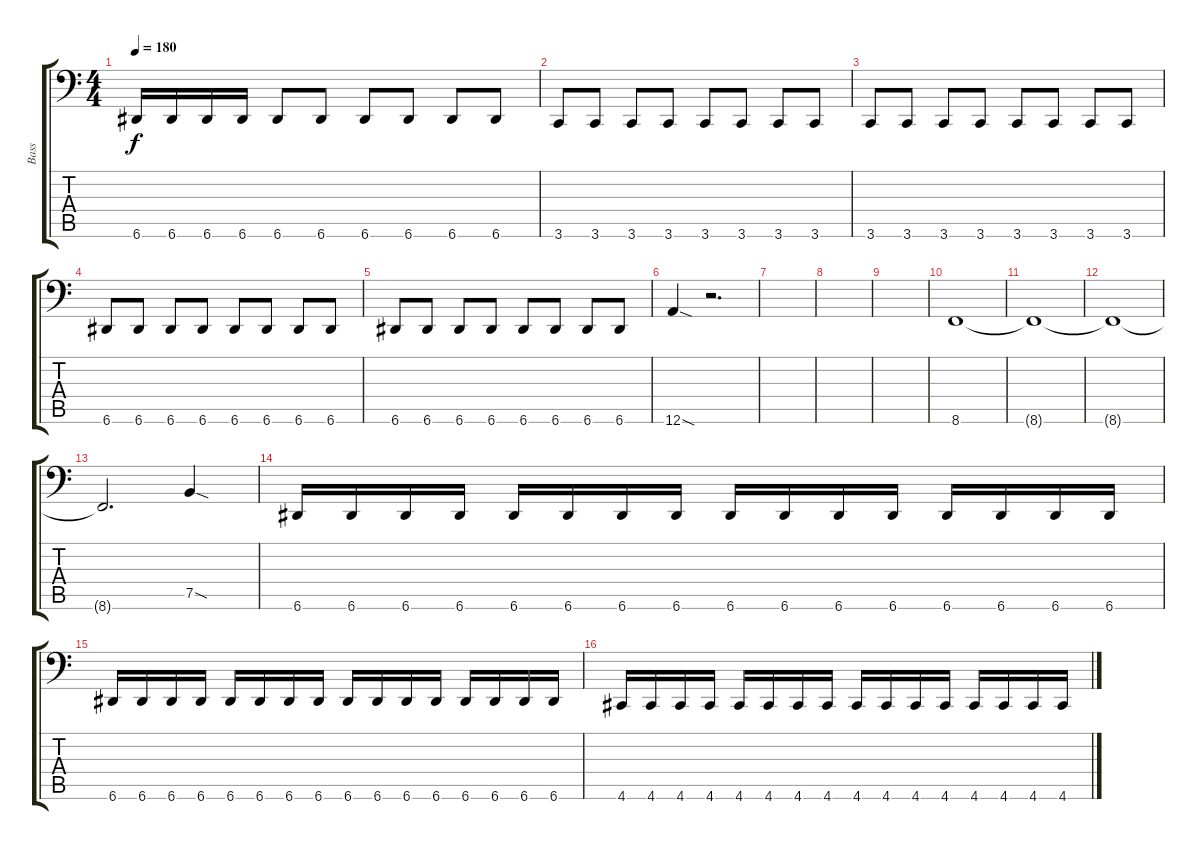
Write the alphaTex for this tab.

\track ("Bass" "Bass") {instrument electricbasspick}
\staff {score tabs}
\tuning (C3 G2 D2 A1 E1 A0) {hide}
\ts (4 4)
\tempo 180
\clef f4
\ks c
6.6.16{dy f} 6.6.16 6.6.16 6.6.16 6.6.8 6.6.8 6.6.8 6.6.8 6.6.8 6.6.8 |
3.6.8 3.6.8 3.6.8 3.6.8 3.6.8 3.6.8 3.6.8 3.6.8 |
3.6.8 3.6.8 3.6.8 3.6.8 3.6.8 3.6.8 3.6.8 3.6.8 |
6.6.8 6.6.8 6.6.8 6.6.8 6.6.8 6.6.8 6.6.8 6.6.8 |
6.6.8 6.6.8 6.6.8 6.6.8 6.6.8 6.6.8 6.6.8 6.6.8 |
12.6{sod}.4 r.2{d} |
|
|
|
8.6.1 |
8.6{t}.1 |
8.6{t}.1 |
8.6{t}.2{d} 7.5{sod}.4 |
6.6.16 6.6.16 6.6.16 6.6.16 6.6.16 6.6.16 6.6.16 6.6.16 6.6.16 6.6.16 6.6.16 6.6.16 6.6.16 6.6.16 6.6.16 6.6.16 |
6.6.16 6.6.16 6.6.16 6.6.16 6.6.16 6.6.16 6.6.16 6.6.16 6.6.16 6.6.16 6.6.16 6.6.16 6.6.16 6.6.16 6.6.16 6.6.16 |
4.6.16 4.6.16 4.6.16 4.6.16 4.6.16 4.6.16 4.6.16 4.6.16 4.6.16 4.6.16 4.6.16 4.6.16 4.6.16 4.6.16 4.6.16 4.6.16
